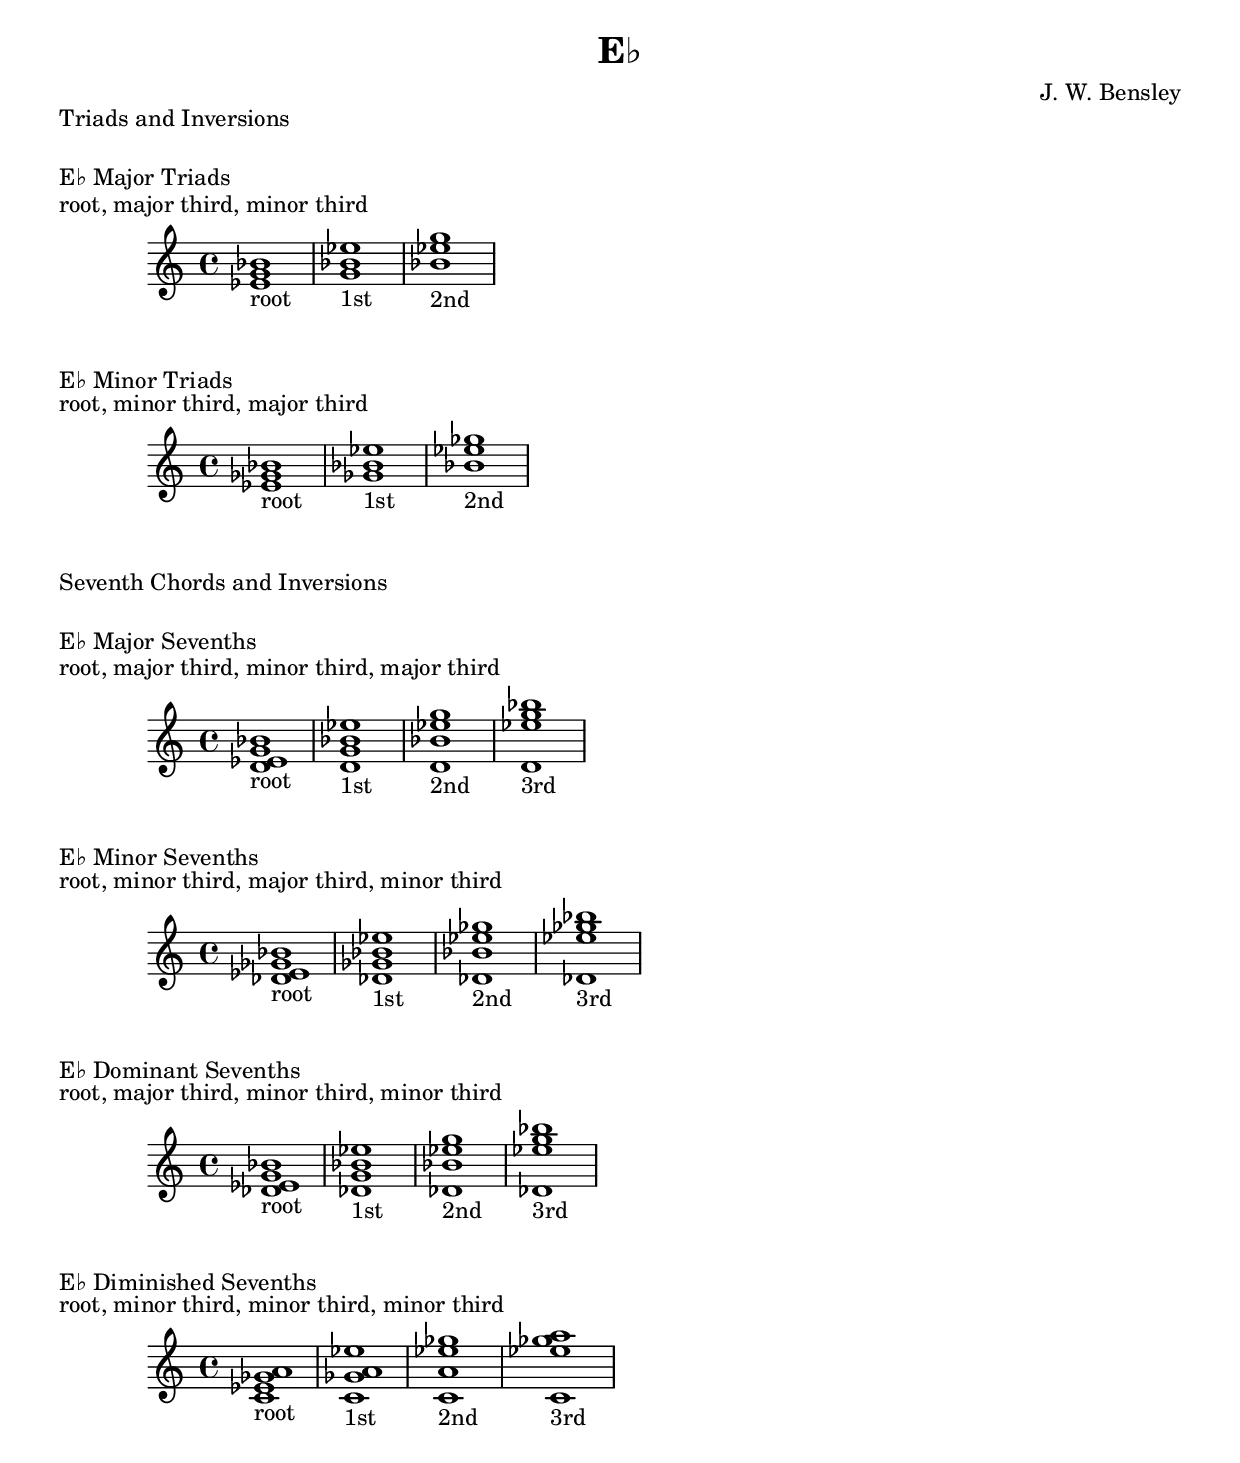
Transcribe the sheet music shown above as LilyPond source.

\version "2.18.2"
\language "english"

\header {
  title = "E♭"
  composer = "J. W. Bensley"
}\markup { "Triads and Inversions" }
\markup { \vspace #1 }

\markup { "E♭ Major Triads" }
\markup { "root, major third, minor third" }
\score {
  \new PianoStaff {
    \clef "treble"
    <eflat' g' bflat'>1-"root"
    <g' bflat' eflat''>1-"1st"
    <bflat' eflat'' g''>1-"2nd"
  }
}

\markup { "E♭ Minor Triads" }
\markup { "root, minor third, major third" }
\score {
  \new PianoStaff {
    \clef "treble"
    <eflat' gflat' bflat'>1-"root"
    <gflat' bflat' eflat''>1-"1st"
    <bflat' eflat'' gflat''>1-"2nd"
  }
}\markup { "Seventh Chords and Inversions" }
\markup { \vspace #1 }

\markup { "E♭ Major Sevenths" }
\markup { "root, major third, minor third, major third" }
\score {
  \new PianoStaff {
    \clef "treble"
    <eflat' g' bflat' d'>1-"root"
    <g' bflat' d' eflat'' >1-"1st"
    <bflat' d' eflat'' g''>1-"2nd"
    <d' eflat'' g'' bflat''>1-"3rd"
  }
}

\markup { "E♭ Minor Sevenths" }
\markup { "root, minor third, major third, minor third" }
\score {
  \new PianoStaff {
    \clef "treble"
    <eflat' gflat' bflat' dflat'>1-"root"
    <gflat' bflat' dflat' eflat'' >1-"1st"
    <bflat' dflat' eflat'' gflat''>1-"2nd"
    <dflat' eflat'' gflat'' bflat''>1-"3rd"
  }
}

\markup { "E♭ Dominant Sevenths" }
\markup { "root, major third, minor third, minor third" }
\score {
  \new PianoStaff {
    \clef "treble"
    <eflat' g' bflat' dflat'>1-"root"
    <g' bflat' dflat' eflat'' >1-"1st"
    <bflat' dflat' eflat'' g''>1-"2nd"
    <dflat' eflat'' g'' bflat''>1-"3rd"
  }
}

\markup { "E♭ Diminished Sevenths" }
\markup { "root, minor third, minor third, minor third" }
\score {
  \new PianoStaff {
    \clef "treble"
    <eflat' gflat' a' c'>1-"root"
    <gflat' a' c' eflat'' >1-"1st"
    <a' c' eflat'' gflat''>1-"2nd"
    <c' eflat'' gflat'' a''>1-"3rd"
  }
}